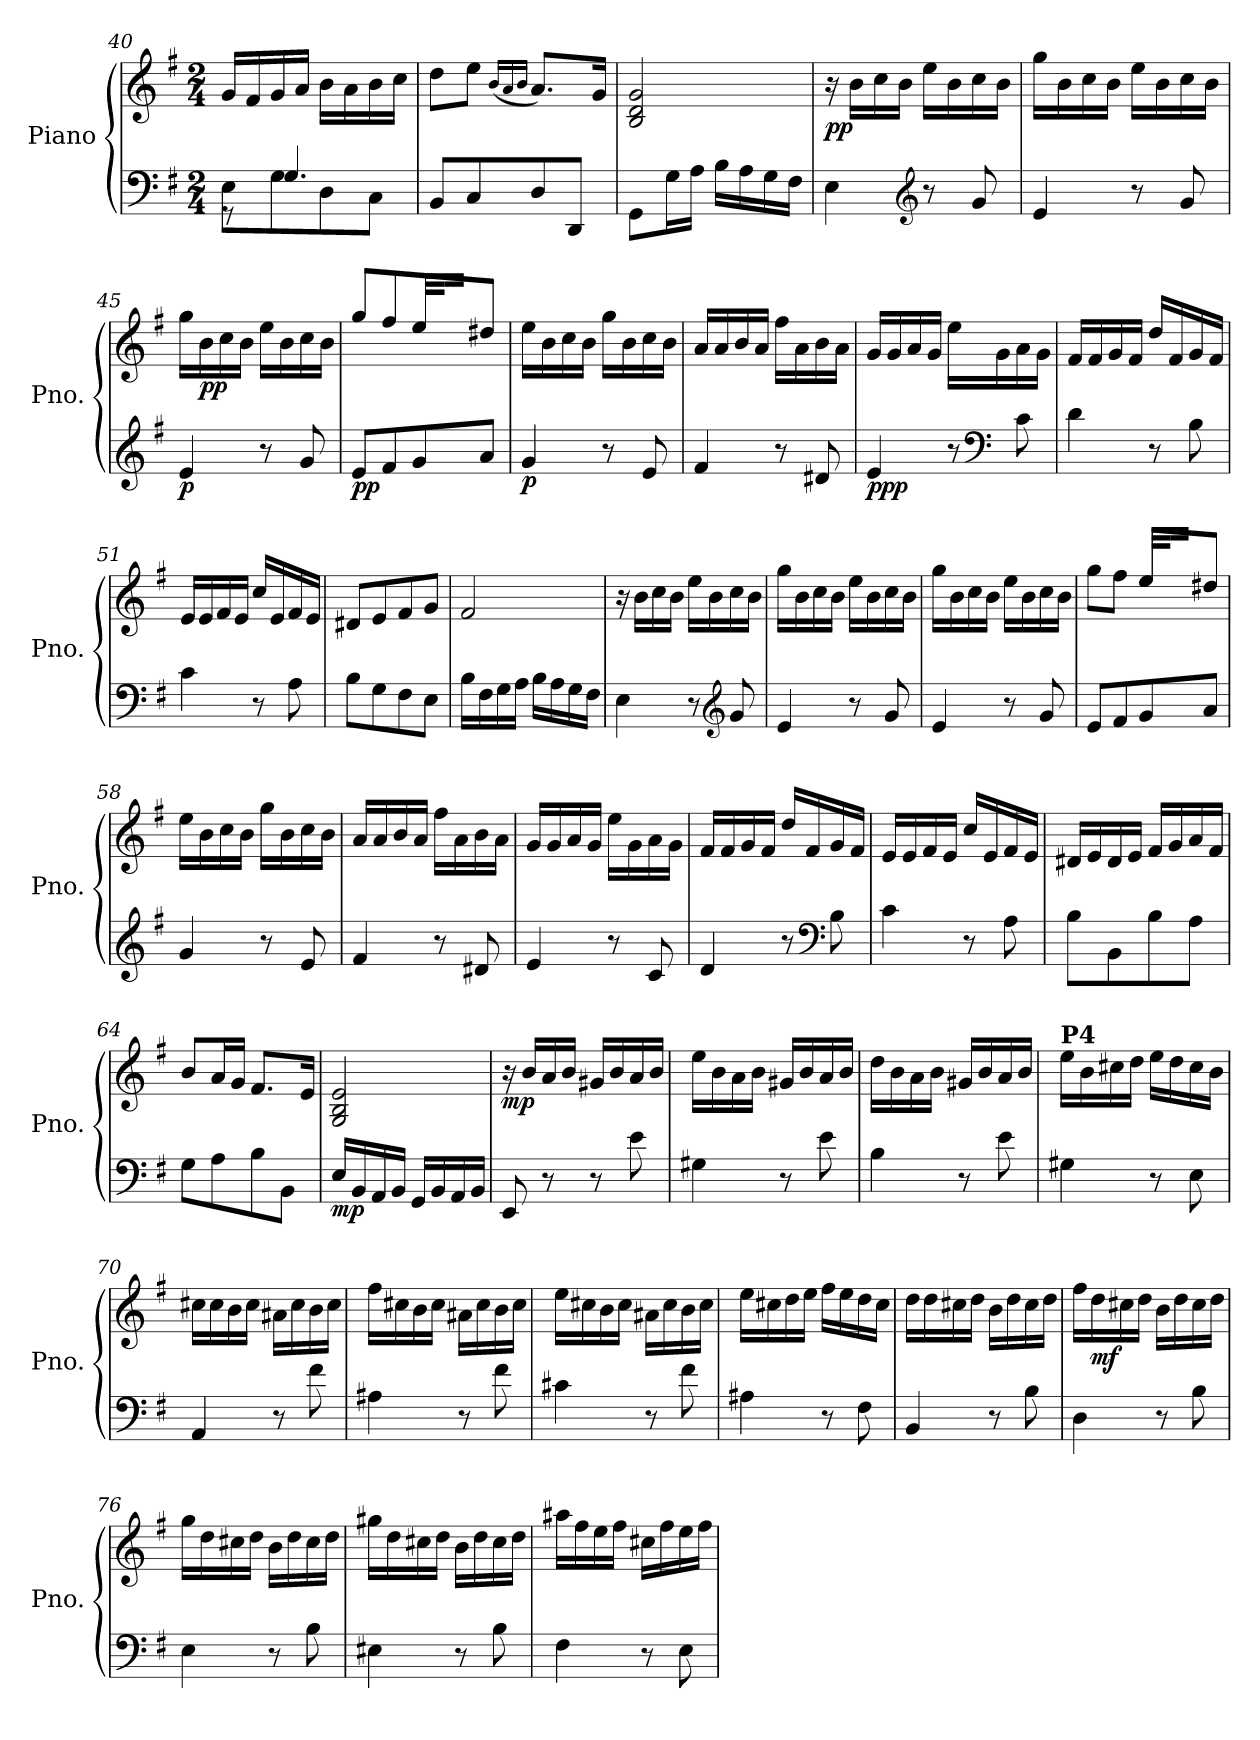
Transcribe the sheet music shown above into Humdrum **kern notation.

**kern	**kern	**dynam
*part1	*part1	*part1
*staff2	*staff1	*staff1/2
*I"Piano	*	*
*I'Pno.	*	*
*clefF4	*clefG2	*
*k[f#]	*k[f#]	*
*M2/4	*M2/4	*
=40	=40	=40
*^	*	*
8E\L	8r	16g/LL	.
.	.	16f#/	.
8G\	4.G/	16g/	.
.	.	16a/JJ	.
8D\	.	16b\LL	.
.	.	16a\	.
8C\J	.	16b\	.
.	.	16cc\JJ	.
*v	*v	*	*
=41	=41	=41
8BB/L	8dd\L	.
8C/	8ee\J	.
.	(<16qb/LL	.
.	16qa/	.
.	16qb/JJ	.
8D/	8.a/L)	.
8DD/J	.	.
.	16g/Jk	.
!!LO:LB:g=z
=42	=42	=42
8GG\L	2B/ 2d/ 2g/	.
16G\L	.	.
16A\JJ	.	.
16B\LL	.	.
16A\	.	.
16G\	.	.
16F#\JJ	.	.
=43	=43	=43
!	!	!LO:DY:b
4E\	16r	pp
.	16b\LL	.
.	16cc\	.
.	16b\JJ	.
*clefG2	*	*
8r	16ee\LL	.
.	16b\	.
8g/	16cc\	.
.	16b\JJ	.
=44	=44	=44
4e/	16gg\LL	.
.	16b\	.
.	16cc\	.
.	16b\JJ	.
8r	16ee\LL	.
.	16b\	.
8g/	16cc\	.
.	16b\JJ	.
=45	=45	=45
!	!	!LO:DY:b=2
4e/	16gg\LL	p
!	!	!LO:DY:b
.	16b\	pp
.	16cc\	.
.	16b\JJ	.
8r	16ee\LL	.
.	16b\	.
8g/	16cc\	.
.	16b\JJ	.
=46	=46	=46
*	*^	*
!	!	!	!LO:DY:b=2
8e/L	8gg/L	4rAyy	pp
8f#/	8ff#/	.	.
8g/	8ee/	32ee!/LLL	.
.	.	32ff#!/Jyy	.
.	.	16ee!/JJyy	.
8a/J	8dd#X/J	8rAyy	.
=47	=47	=47	=47
!	!	!	!LO:DY:b=2
*	*v	*v	*
4g/	16ee\LL	p
.	16b\	.
.	16cc\	.
.	16b\JJ	.
8r	16gg\LL	.
.	16b\	.
8e/	16cc\	.
.	16b\JJ	.
!!LO:LB:g=z
=48	=48	=48
4f#/	16a/LL	.
.	16a/	.
.	16b/	.
.	16a/JJ	.
8r	16ff#\LL	.
.	16a\	.
8d#X/	16b\	.
.	16a\JJ	.
=49	=49	=49
!	!	!LO:DY:b=2
!	!	!LO:DY:n=1:b
4e/	16g/LL	p pp
.	16g/	.
.	16a/	.
.	16g/JJ	.
8r	16ee\LL	.
*clefF4	*	*
.	16g\	.
8c\	16a\	.
.	16g\JJ	.
=50	=50	=50
4d\	16f#/LL	.
.	16f#/	.
.	16g/	.
.	16f#/JJ	.
8r	16dd/LL	.
.	16f#/	.
8B\	16g/	.
.	16f#/JJ	.
=51	=51	=51
4c\	16e/LL	.
.	16e/	.
.	16f#/	.
.	16e/JJ	.
8r	16cc/LL	.
.	16e/	.
8A\	16f#/	.
.	16e/JJ	.
=52	=52	=52
8B\L	8d#X/L	.
8G\	8e/	.
8F#\	8f#/	.
8E\J	8g/J	.
=53	=53	=53
16B\LL	2f#/	.
16F#\	.	.
16G\	.	.
16A\JJ	.	.
16B\LL	.	.
16A\	.	.
16G\	.	.
16F#\JJ	.	.
!!LO:LB:g=z
=54	=54	=54
4E\	16r	.
.	16b\LL	.
.	16cc\	.
.	16b\JJ	.
8r	16ee\LL	.
.	16b\	.
*clefG2	*	*
8g/	16cc\	.
.	16b\JJ	.
=55	=55	=55
4e/	16gg\LL	.
.	16b\	.
.	16cc\	.
.	16b\JJ	.
8r	16ee\LL	.
.	16b\	.
8g/	16cc\	.
.	16b\JJ	.
=56	=56	=56
4e/	16gg\LL	.
.	16b\	.
.	16cc\	.
.	16b\JJ	.
8r	16ee\LL	.
.	16b\	.
8g/	16cc\	.
.	16b\JJ	.
=57	=57	=57
*	*^	*
8e/L	8gg\L	4rAyy	.
8f#/	8ff#\J	.	.
8g/	8ee/L	32ee!/LLL	.
.	.	32ff#!/Jyy	.
.	.	16ee!/JJyy	.
8a/J	8dd#X/J	8rAyy	.
*	*v	*v	*
=58	=58	=58
4g/	16ee\LL	.
.	16b\	.
.	16cc\	.
.	16b\JJ	.
8r	16gg\LL	.
.	16b\	.
8e/	16cc\	.
.	16b\JJ	.
!!LO:LB:g=z
=59	=59	=59
4f#/	16a/LL	.
.	16a/	.
.	16b/	.
.	16a/JJ	.
8r	16ff#\LL	.
.	16a\	.
8d#X/	16b\	.
.	16a\JJ	.
=60	=60	=60
4e/	16g/LL	.
.	16g/	.
.	16a/	.
.	16g/JJ	.
8r	16ee\LL	.
.	16g\	.
8c/	16a\	.
.	16g\JJ	.
=61	=61	=61
4d/	16f#/LL	.
.	16f#/	.
.	16g/	.
.	16f#/JJ	.
8r	16dd/LL	.
.	16f#/	.
*clefF4	*	*
8B\	16g/	.
.	16f#/JJ	.
=62	=62	=62
4c\	16e/LL	.
.	16e/	.
.	16f#/	.
.	16e/JJ	.
8r	16cc/LL	.
.	16e/	.
8A\	16f#/	.
.	16e/JJ	.
=63	=63	=63
8B\L	16d#X/LL	.
.	16e/	.
8BB\	16d#/	.
.	16e/JJ	.
8B\	16f#/LL	.
.	16g/	.
8A\J	16a/	.
.	16f#/JJ	.
!!LO:PB:g=z
=64	=64	=64
8G\L	8b/L	.
8A\	16a/L	.
.	16g/JJ	.
8B\	8.f#/L	.
8BB\J	.	.
.	16e/Jk	.
=65	=65	=65
!	!	!LO:DY:b=2
16E/LL	2G/ 2B/ 2e/	mp
16BB/	.	.
16AA/	.	.
16BB/JJ	.	.
16GG/LL	.	.
16BB/	.	.
16AA/	.	.
16BB/JJ	.	.
=66	=66	=66
!	!	!LO:DY:b
8EE/	16r	mp
.	16b/LL	.
8r	16a/	.
.	16b/JJ	.
8r	16g#X/LL	.
.	16b/	.
8e\	16a/	.
.	16b/JJ	.
=67	=67	=67
4G#X\	16ee\LL	.
.	16b\	.
.	16a\	.
.	16b\JJ	.
8r	16g#X/LL	.
.	16b/	.
8e\	16a/	.
.	16b/JJ	.
=68	=68	=68
4B\	16dd\LL	.
.	16b\	.
.	16a\	.
.	16b\JJ	.
8r	16g#X/LL	.
.	16b/	.
8e\	16a/	.
.	16b/JJ	.
!!LO:LB:g=z
=69	=69	=69
!	!LO:TX:a:B:t=P4	!
4G#X\	16ee\LL	.
.	16b\	.
.	16cc#X\	.
.	16dd\JJ	.
8r	16ee\LL	.
.	16dd\	.
8E\	16cc#\	.
.	16b\JJ	.
=70	=70	=70
4AA/	16cc#X\LL	.
.	16cc#\	.
.	16b\	.
.	16cc#\JJ	.
8r	16a#X\LL	.
.	16cc#\	.
8f#\	16b\	.
.	16cc#\JJ	.
=71	=71	=71
4A#X\	16ff#\LL	.
.	16cc#X\	.
.	16b\	.
.	16cc#\JJ	.
8r	16a#X\LL	.
.	16cc#\	.
8f#\	16b\	.
.	16cc#\JJ	.
=72	=72	=72
4c#X\	16ee\LL	.
.	16cc#X\	.
.	16b\	.
.	16cc#\JJ	.
8r	16a#X\LL	.
.	16cc#\	.
8f#\	16b\	.
.	16cc#\JJ	.
!!LO:LB:g=z
=73	=73	=73
4A#X\	16ee\LL	.
.	16cc#X\	.
.	16dd\	.
.	16ee\JJ	.
8r	16ff#\LL	.
.	16ee\	.
8F#\	16dd\	.
.	16cc#\JJ	.
=74	=74	=74
4BB/	16dd\LL	.
.	16dd\	.
.	16cc#X\	.
.	16dd\JJ	.
8r	16b\LL	.
.	16dd\	.
8B\	16cc#\	.
.	16dd\JJ	.
=75	=75	=75
4D\	16ff#\LL	.
!	!	!LO:DY:b
.	16dd\	mf
.	16cc#X\	.
.	16dd\JJ	.
8r	16b\LL	.
.	16dd\	.
8B\	16cc#\	.
.	16dd\JJ	.
=76	=76	=76
4E\	16gg\LL	.
.	16dd\	.
.	16cc#X\	.
.	16dd\JJ	.
8r	16b\LL	.
.	16dd\	.
8B\	16cc#\	.
.	16dd\JJ	.
=77	=77	=77
4E#X\	16gg#X\LL	.
.	16dd\	.
.	16cc#X\	.
.	16dd\JJ	.
8r	16b\LL	.
.	16dd\	.
8B\	16cc#\	.
.	16dd\JJ	.
!!LO:LB:g=z
=78	=78	=78
4F#\	16aa#X\LL	.
.	16ff#\	.
.	16ee\	.
.	16ff#\JJ	.
8r	16cc#X\LL	.
.	16ff#\	.
8E\	16ee\	.
.	16ff#\JJ	.
=	=	=
*-	*-	*-
